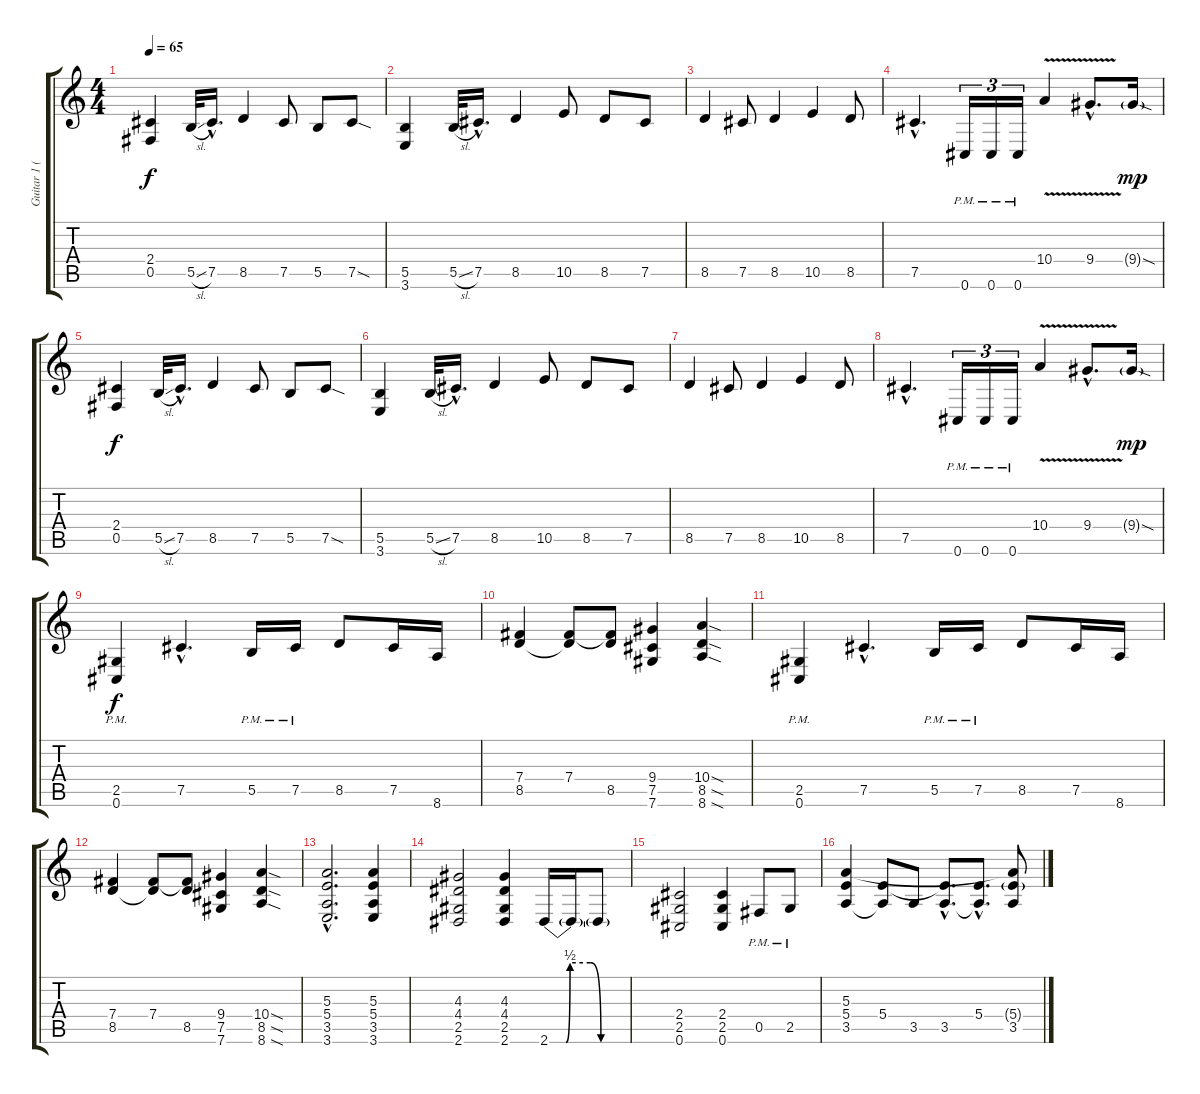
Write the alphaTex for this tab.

\track ("Guitar 1 (Distortion)" "Guitar 1 (") {instrument distortionguitar}
\staff {score tabs}
\tuning (Db4 Ab3 E3 B2 Gb2 Db2) {hide}
\ts (4 4)
\tempo 65
\clef g2
\ks c
(2.4 0.5).4{dy f} 5.5{sl}.32 7.5{hac}.16{d} 8.5.4 7.5.8 5.5.8 7.5{sod}.8 |
(5.5 3.6).4 5.5{sl}.32 7.5{hac}.16{d} 8.5.4 10.5.8 8.5.8 7.5.8 |
8.5.4 7.5.8 8.5.4 10.5.4 8.5.8 |
7.5{hac}.4{d} 0.6{pm}.16{tu (3 2)} 0.6{pm}.16{tu (3 2)} 0.6{pm}.16{tu (3 2)} 10.4{v}.4 9.4{v hac}.8{d} 9.4{sod g}.16{dy mp} |
(2.4 0.5).4{dy f} 5.5{sl}.32 7.5{hac}.16{d} 8.5.4 7.5.8 5.5.8 7.5{sod}.8 |
(5.5 3.6).4 5.5{sl}.32 7.5{hac}.16{d} 8.5.4 10.5.8 8.5.8 7.5.8 |
8.5.4 7.5.8 8.5.4 10.5.4 8.5.8 |
7.5{hac}.4{d} 0.6{pm}.16{tu (3 2)} 0.6{pm}.16{tu (3 2)} 0.6{pm}.16{tu (3 2)} 10.4{v}.4 9.4{v hac}.8{d} 9.4{sod g}.16{dy mp} |
(2.5{pm} 0.6{pm}).4{dy f} 7.5{hac}.4{d} 5.5{pm}.16 7.5{pm}.16 8.5.8 7.5.16 8.6.16 |
(7.4 8.5).4 (7.4 8.5{t}).8 (7.4{t} 8.5).8 (9.4 7.5 7.6).4 (10.4{sod} 8.5{sod} 8.6{sod}).4 |
(2.5{pm} 0.6{pm}).4 7.5{hac}.4{d} 5.5{pm}.16 7.5{pm}.16 8.5.8 7.5.16 8.6.16 |
(7.4 8.5).4 (7.4 8.5{t}).8 (7.4{t} 8.5).8 (9.4 7.5 7.6).4 (10.4{sod} 8.5{sod} 8.6{sod}).4 |
(5.3{hac} 5.4{hac} 3.5{hac} 3.6{hac}).2{d} (5.3 5.4 3.5 3.6).4 |
(4.3 4.4 2.5 2.6).2 (4.3 4.4 2.5 2.6).4 2.6{be (custom 0 0 12 0 15 2 30 2 38 0 45 0 60 0)}.16 2.6{t}.16 2.6{t}.8 |
(2.4 2.5 0.6).2 (2.4 2.5 0.6).4 0.5{pm}.8 2.5{pm}.8 |
(5.3 5.4 3.5).4 (5.4 3.5{t}).8 3.5.8 (5.4{hac t} 3.5{hac}).8{d} (5.4{hac} 3.5{hac t}).8{d} (5.3{t} 5.4{ss g} 3.5).8
